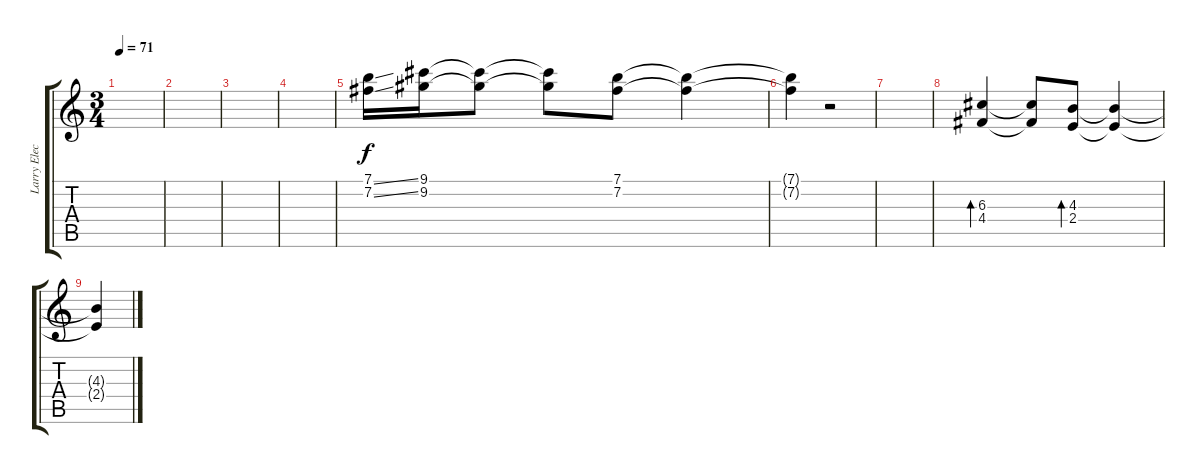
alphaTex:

\track ("Larry Electric Guitar" "Larry Elec") {instrument electricguitarclean}
\staff {score tabs}
\tuning (E4 B3 G3 D3 A2 E2) {hide}
\ts (3 4)
\tempo 71
\clef g2
\ks c
|
|
|
|
(7.1{ss} 7.2{ss}).16{volume 9 instrument electricguitarclean} (9.1 9.2).16 (9.1{t} 9.2{t}).8 (9.1{t} 9.2{t}).8 (7.1 7.2).8 (7.1{t} 7.2{t}).4 |
(7.1{t} 7.2{t}).4 r.2 |
|
(6.3 4.4).4{bd 480} (6.3{t} 4.4{t}).8 (4.3 2.4).8{bd 480} (4.3{t} 2.4{t}).4 |
(4.3{t} 2.4{t}).4
